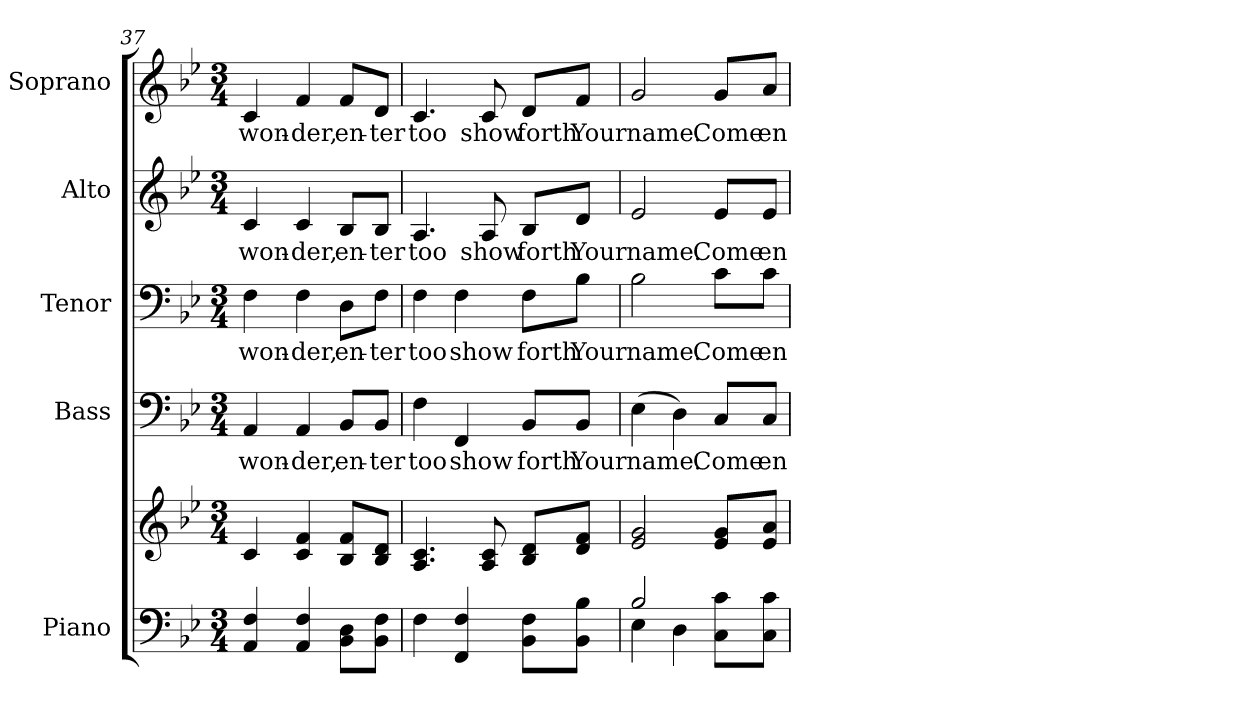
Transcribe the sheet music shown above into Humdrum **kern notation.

**kern	**kern	**kern	**text	**kern	**text	**kern	**text	**kern	**text
*part5	*part5	*part4	*part4	*part3	*part3	*part2	*part2	*part1	*part1
*staff6	*staff5	*staff4	*staff4	*staff3	*staff3	*staff2	*staff2	*staff1	*staff1
*I"Piano	*	*I"Bass	*	*I"Tenor	*	*I"Alto	*	*I"Soprano	*
*I'Pno.	*	*I'B.	*	*I'T.	*	*I'A.	*	*I'S.	*
!!LO:PB:g=z
*clefF4	*clefG2	*clefF4	*	*clefF4	*	*clefG2	*	*clefG2	*
*k[b-e-]	*k[b-e-]	*k[b-e-]	*	*k[b-e-]	*	*k[b-e-]	*	*k[b-e-]	*
*B-:	*B-:	*B-:	*	*B-:	*	*B-:	*	*B-:	*
*M3/4	*M3/4	*M3/4	*	*M3/4	*	*M3/4	*	*M3/4	*
=37	=37	=37	=37	=37	=37	=37	=37	=37	=37
!	!	!	!LO:LY:b:color=#000000	!	!	!	!	!	!
!	!	!	!	!	!LO:LY:b:color=#000000	!	!	!	!
!	!	!	!	!	!	!	!LO:LY:b:color=#000000	!	!
!	!	!	!	!	!	!	!	!	!LO:LY:b:color=#000000
4AAi/ 4Fi	4ci/	4AAi/	won-	4Fi\	won-	4ci/	won-	4ci/	won-
!	!	!	!LO:LY:b:color=#000000	!	!	!	!	!	!
!	!	!	!	!	!LO:LY:b:color=#000000	!	!	!	!
!	!	!	!	!	!	!	!LO:LY:b:color=#000000	!	!
!	!	!	!	!	!	!	!	!	!LO:LY:b:color=#000000
4AAi/ 4Fi	4ci/ 4fi	4AAi/	-der,	4Fi\	-der,	4ci/	-der,	4fi/	-der,
!	!	!	!LO:LY:b:color=#000000	!	!	!	!	!	!
!	!	!	!	!	!LO:LY:b:color=#000000	!	!	!	!
!	!	!	!	!	!	!	!LO:LY:b:color=#000000	!	!
!	!	!	!	!	!	!	!	!	!LO:LY:b:color=#000000
8BB-i\ 8Di\L	8B-i/ 8fi/L	8BB-i/L	en-	8Di\L	en-	8B-i/L	en-	8fi/L	en-
!	!	!	!LO:LY:b:color=#000000	!	!	!	!	!	!
!	!	!	!	!	!LO:LY:b:color=#000000	!	!	!	!
!	!	!	!	!	!	!	!LO:LY:b:color=#000000	!	!
!	!	!	!	!	!	!	!	!	!LO:LY:b:color=#000000
8BB-i\ 8Fi\J	8B-i/ 8di/J	8BB-i/J	-ter	8Fi\J	-ter	8B-i/J	-ter	8di/J	-ter
=38	=38	=38	=38	=38	=38	=38	=38	=38	=38
!	!	!	!LO:LY:b:color=#000000	!	!	!	!	!	!
!	!	!	!	!	!LO:LY:b:color=#000000	!	!	!	!
!	!	!	!	!	!	!	!LO:LY:b:color=#000000	!	!
!	!	!	!	!	!	!	!	!	!LO:LY:b:color=#000000
4Fi\	4.Ai/ 4.ci	4Fi\	too	4Fi\	too	4.Ai/	too	4.ci/	too
!	!	!	!LO:LY:b:color=#000000	!	!	!	!	!	!
!	!	!	!	!	!LO:LY:b:color=#000000	!	!	!	!
4FFi/ 4Fi	.	4FFi/	show	4Fi\	show	.	.	.	.
!	!	!	!	!	!	!	!LO:LY:b:color=#000000	!	!
!	!	!	!	!	!	!	!	!	!LO:LY:b:color=#000000
.	8Ai/ 8ci	.	.	.	.	8Ai/	show	8ci/	show
!	!	!	!LO:LY:b:color=#000000	!	!	!	!	!	!
!	!	!	!	!	!LO:LY:b:color=#000000	!	!	!	!
!	!	!	!	!	!	!	!LO:LY:b:color=#000000	!	!
!	!	!	!	!	!	!	!	!	!LO:LY:b:color=#000000
8BB-i\ 8Fi\L	8B-i/ 8di/L	8BB-i/L	forth	8Fi\L	forth	8B-i/L	forth	8di/L	forth
!	!	!	!LO:LY:b:color=#000000	!	!	!	!	!	!
!	!	!	!	!	!LO:LY:b:color=#000000	!	!	!	!
!	!	!	!	!	!	!	!LO:LY:b:color=#000000	!	!
!	!	!	!	!	!	!	!	!	!LO:LY:b:color=#000000
8BB-i\ 8B-i\J	8di/ 8fi/J	8BB-i/J	Your	8B-i\J	Your	8di/J	Your	8fi/J	Your
!!LO:PB:g=z
=39	=39	=39	=39	=39	=39	=39	=39	=39	=39
*^	*	*	*	*	*	*	*	*	*
!	!	!	!	!LO:LY:b:color=#000000	!	!	!	!	!	!
!	!	!	!	!	!	!LO:LY:b:color=#000000	!	!	!	!
!	!	!	!	!	!	!	!	!LO:LY:b:color=#000000	!	!
!	!	!	!	!	!	!	!	!	!	!LO:LY:b:color=#000000
2B-i/	4E-i\	2e-i/ 2gi	(4E-i\	name.	2B-i\	name.	2e-i/	name.	2gi/	name.
.	4Di\	.	4Di\)	.	.	.	.	.	.	.
!	!	!	!	!LO:LY:b:color=#000000	!	!	!	!	!	!
!	!	!	!	!	!	!LO:LY:b:color=#000000	!	!	!	!
!	!	!	!	!	!	!	!	!LO:LY:b:color=#000000	!	!
!	!	!	!	!	!	!	!	!	!	!LO:LY:b:color=#000000
8Ci\ 8ci\L	4ryy	8e-i/ 8gi/L	8Ci/L	Come	8ci\L	Come	8e-i/L	Come	8gi/L	Come
!	!	!	!	!LO:LY:b:color=#000000	!	!	!	!	!	!
!	!	!	!	!	!	!LO:LY:b:color=#000000	!	!	!	!
!	!	!	!	!	!	!	!	!LO:LY:b:color=#000000	!	!
!	!	!	!	!	!	!	!	!	!	!LO:LY:b:color=#000000
8Ci\ 8ci\J	.	8e-i/ 8ai/J	8Ci/J	en-	8ci\J	en-	8e-i/J	en-	8ai/J	en-
*v	*v	*	*	*	*	*	*	*	*	*
=	=	=	=	=	=	=	=	=	=
*-	*-	*-	*-	*-	*-	*-	*-	*-	*-
